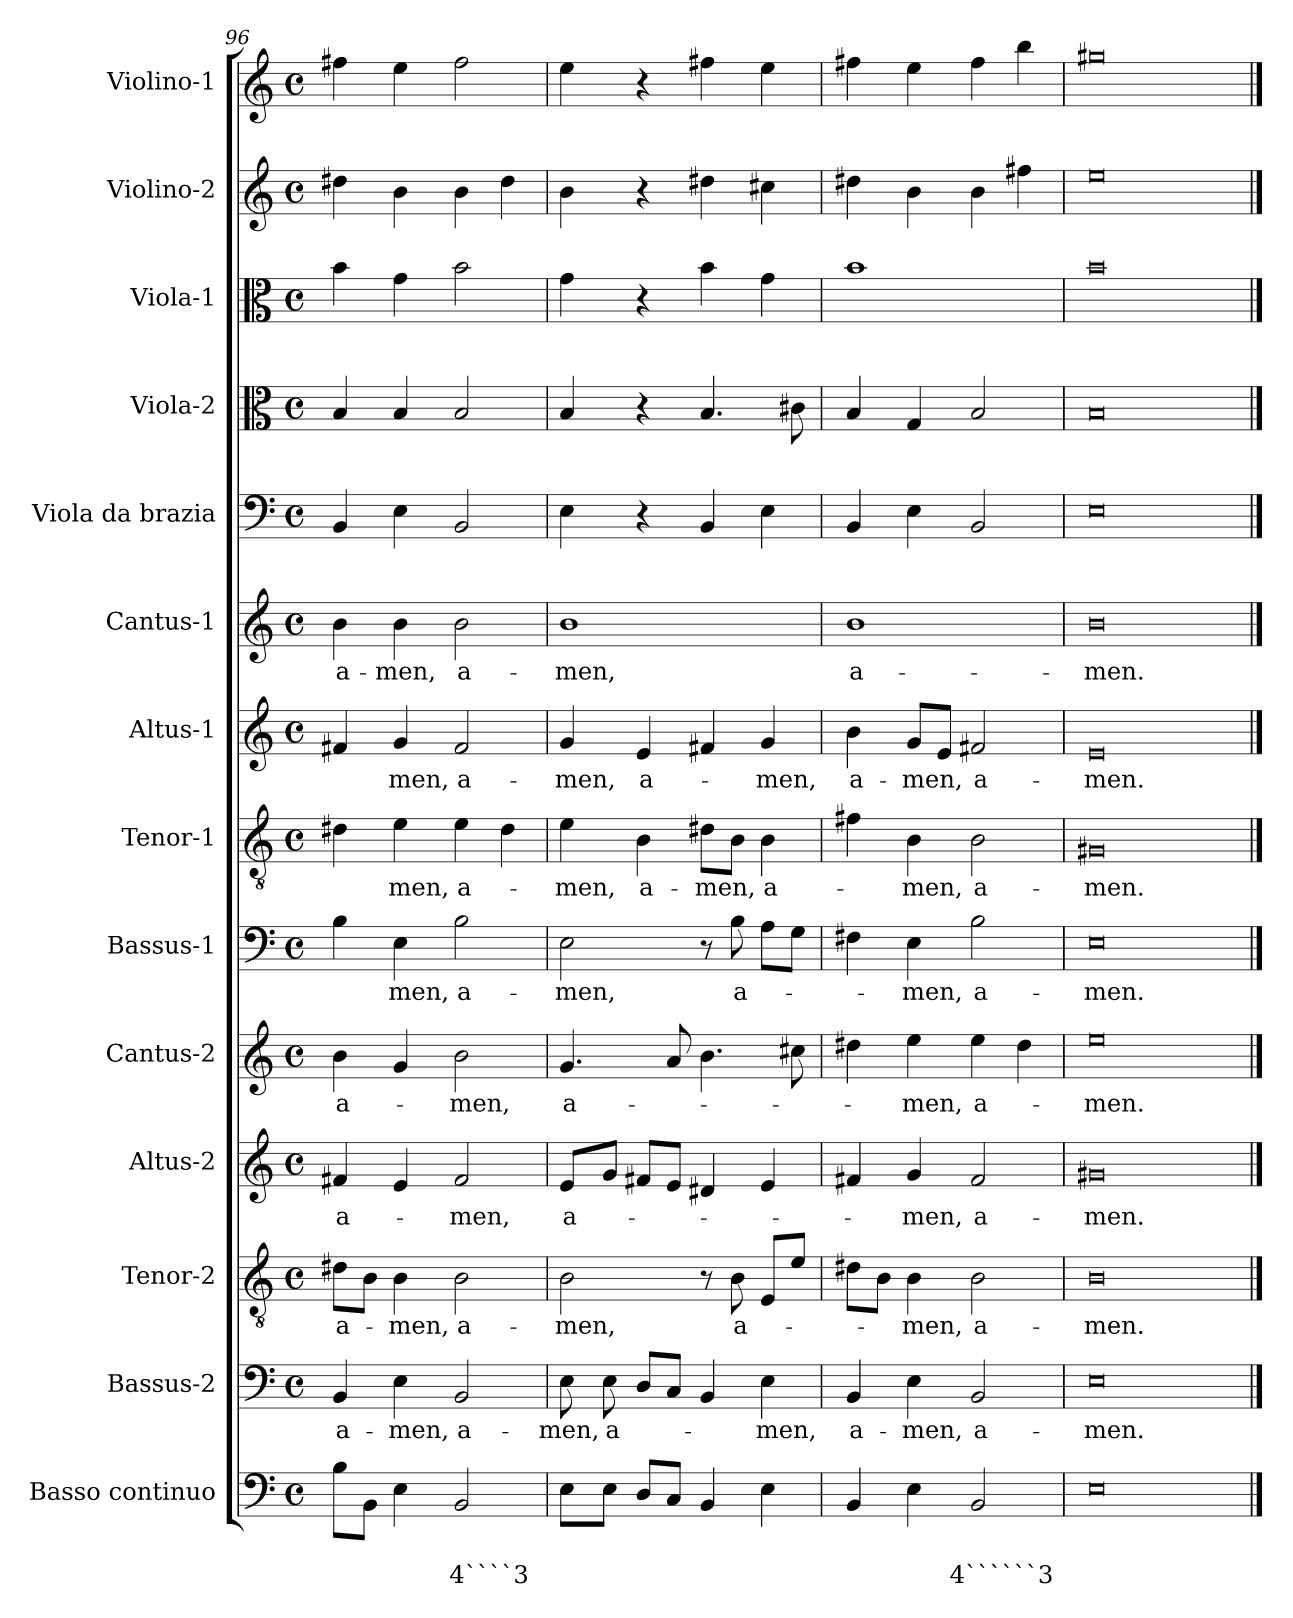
**kern	**text	**text	**kern	**text	**kern	**text	**kern	**text	**kern	**text	**kern	**text	**kern	**text	**kern	**text	**kern	**text	**kern	**kern	**kern	**kern	**kern
*part14	*part14	*part14	*part13	*part13	*part12	*part12	*part11	*part11	*part10	*part10	*part9	*part9	*part8	*part8	*part7	*part7	*part6	*part6	*part5	*part4	*part3	*part2	*part1
*staff14	*staff14	*staff14	*staff13	*staff13	*staff12	*staff12	*staff11	*staff11	*staff10	*staff10	*staff9	*staff9	*staff8	*staff8	*staff7	*staff7	*staff6	*staff6	*staff5	*staff4	*staff3	*staff2	*staff1
*I"Basso continuo	*	*	*I"Bassus-2	*	*I"Tenor-2	*	*I"Altus-2	*	*I"Cantus-2	*	*I"Bassus-1	*	*I"Tenor-1	*	*I"Altus-1	*	*I"Cantus-1	*	*I"Viola  da brazia	*I"Viola-2	*I"Viola-1	*I"Violino-2	*I"Violino-1
*I'BC	*	*	*I'B2	*	*I'T2	*	*I'A-2	*	*I'C2	*	*I'B1	*	*I'T1	*	*I'A1	*	*I'C1	*	*	*I'Va-2	*I'Va-1	*I'Vi-2	*I'Vi-1
*clefF4	*	*	*clefF4	*	*clefGv2	*	*clefG2	*	*clefG2	*	*clefF4	*	*clefGv2	*	*clefG2	*	*clefG2	*	*clefF4	*clefC3	*clefC3	*clefG2	*clefG2
*k[]	*	*	*k[]	*	*k[]	*	*k[]	*	*k[]	*	*k[]	*	*k[]	*	*k[]	*	*k[]	*	*k[]	*k[]	*k[]	*k[]	*k[]
*C:	*	*	*C:	*	*C:	*	*C:	*	*C:	*	*C:	*	*C:	*	*C:	*	*C:	*	*C:	*C:	*C:	*C:	*C:
*M4/4	*	*	*M4/4	*	*M4/4	*	*M4/4	*	*M4/4	*	*M4/4	*	*M4/4	*	*M4/4	*	*M4/4	*	*M4/4	*M4/4	*M4/4	*M4/4	*M4/4
*met(c)	*	*	*met(c)	*	*met(c)	*	*met(c)	*	*met(c)	*	*met(c)	*	*met(c)	*	*met(c)	*	*met(c)	*	*met(c)	*met(c)	*met(c)	*met(c)	*met(c)
=96	=96	=96	=96	=96	=96	=96	=96	=96	=96	=96	=96	=96	=96	=96	=96	=96	=96	=96	=96	=96	=96	=96	=96
!	!	!	!	!LO:LY:b	!	!LO:LY:b	!	!LO:LY:b	!	!LO:LY:b	!	!	!	!	!	!	!	!LO:LY:b	!	!	!	!	!
8B\L	.	.	4BB/	a-	8d#X\L	a-	4f#X/	a-	4b\	a-	4B\	.	4d#X\	.	4f#X/	.	4b\	a-	4BB/	4B/	4b\	4dd#X\	4ff#X\
8BB\J	.	.	.	.	8B\J	.	.	.	.	.	.	.	.	.	.	.	.	.	.	.	.	.	.
!	!	!	!	!LO:LY:b	!	!LO:LY:b	!	!	!	!	!	!LO:LY:b	!	!LO:LY:b	!	!LO:LY:b	!	!LO:LY:b	!	!	!	!	!
4E\	.	.	4E\	-men,	4B\	-men,	4e/	.	4g/	.	4E\	-men,	4e\	-men,	4g/	-men,	4b\	-men,	4E\	4B/	4g\	4b\	4ee\
!	!	!LO:LY:b	!	!LO:LY:b	!	!LO:LY:b	!	!LO:LY:b	!	!LO:LY:b	!	!LO:LY:b	!	!LO:LY:b	!	!LO:LY:b	!	!LO:LY:b	!	!	!	!	!
2BB/	.	4````3	2BB/	a-	2B\	a-	2f#/	-men,	2b\	-men,	2B\	a-	4e\	a-	2f#/	a-	2b\	a-	2BB/	2B/	2b\	4b\	2ff#\
.	.	.	.	.	.	.	.	.	.	.	.	.	4d#\	.	.	.	.	.	.	.	.	4dd#\	.
=97	=97	=97	=97	=97	=97	=97	=97	=97	=97	=97	=97	=97	=97	=97	=97	=97	=97	=97	=97	=97	=97	=97	=97
!	!	!	!	!LO:LY:b	!	!LO:LY:b	!	!LO:LY:b	!	!LO:LY:b	!	!LO:LY:b	!	!LO:LY:b	!	!LO:LY:b	!	!LO:LY:b	!	!	!	!	!
8E\L	.	.	8E\	-men,	2B\	-men,	8e/L	a-	4.g/	a-	2E\	-men,	4e\	-men,	4g/	-men,	1b	-men,	4E\	4B/	4g\	4b\	4ee\
!	!	!	!	!LO:LY:b	!	!	!	!	!	!	!	!	!	!	!	!	!	!	!	!	!	!	!
8E\J	.	.	8E\	a-	.	.	8g/J	.	.	.	.	.	.	.	.	.	.	.	.	.	.	.	.
!	!	!	!	!	!	!	!	!	!	!	!	!	!	!LO:LY:b	!	!LO:LY:b	!	!	!	!	!	!	!
8D/L	.	.	8D/L	.	.	.	8f#X/L	.	.	.	.	.	4B\	a-	4e/	a-	.	.	4r	4r	4r	4r	4r
8C/J	.	.	8C/J	.	.	.	8e/J	.	8a/	.	.	.	.	.	.	.	.	.	.	.	.	.	.
!	!	!	!	!	!	!	!	!	!	!	!	!	!	!LO:LY:b	!	!	!	!	!	!	!	!	!
4BB/	.	.	4BB/	.	8r	.	4d#X/	.	4.b\	.	8r	.	8d#X\L	-men,	4f#X/	.	.	.	4BB/	4.B/	4b\	4dd#X\	4ff#X\
!	!	!	!	!	!	!LO:LY:b	!	!	!	!	!	!LO:LY:b	!	!	!	!	!	!	!	!	!	!	!
.	.	.	.	.	8B\	a-	.	.	.	.	8B\	a-	8B\J	.	.	.	.	.	.	.	.	.	.
!	!	!	!	!LO:LY:b	!	!	!	!	!	!	!	!	!	!LO:LY:b	!	!LO:LY:b	!	!	!	!	!	!	!
4E\	.	.	4E\	-men,	8E/L	.	4e/	.	.	.	8A\L	.	4B\	a-	4g/	-men,	.	.	4E\	.	4g\	4cc#X\	4ee\
.	.	.	.	.	8e/J	.	.	.	8cc#X\	.	8G\J	.	.	.	.	.	.	.	.	8c#X\	.	.	.
=98	=98	=98	=98	=98	=98	=98	=98	=98	=98	=98	=98	=98	=98	=98	=98	=98	=98	=98	=98	=98	=98	=98	=98
!	!	!	!	!LO:LY:b	!	!	!	!	!	!	!	!	!	!	!	!LO:LY:b	!	!LO:LY:b	!	!	!	!	!
4BB/	.	.	4BB/	a-	8d#X\L	.	4f#X/	.	4dd#X\	.	4F#X\	.	4f#X\	.	4b\	a-	1b	a-	4BB/	4B/	1b	4dd#X\	4ff#X\
.	.	.	.	.	8B\J	.	.	.	.	.	.	.	.	.	.	.	.	.	.	.	.	.	.
!	!	!	!	!LO:LY:b	!	!LO:LY:b	!	!LO:LY:b	!	!LO:LY:b	!	!LO:LY:b	!	!LO:LY:b	!	!LO:LY:b	!	!	!	!	!	!	!
4E\	.	.	4E\	-men,	4B\	-men,	4g/	-men,	4ee\	-men,	4E\	-men,	4B\	-men,	8g/L	-men,	.	.	4E\	4G/	.	4b\	4ee\
.	.	.	.	.	.	.	.	.	.	.	.	.	.	.	8e/J	.	.	.	.	.	.	.	.
!	!	!LO:LY:b	!	!LO:LY:b	!	!LO:LY:b	!	!LO:LY:b	!	!LO:LY:b	!	!LO:LY:b	!	!LO:LY:b	!	!LO:LY:b	!	!	!	!	!	!	!
2BB/	.	4``````3	2BB/	a-	2B\	a-	2f#/	a-	4ee\	a-	2B\	a-	2B\	a-	2f#X/	a-	.	.	2BB/	2B/	.	4b\	4ff#\
.	.	.	.	.	.	.	.	.	4dd#\	.	.	.	.	.	.	.	.	.	.	.	.	4ff#X\	4bb\
=99	=99	=99	=99	=99	=99	=99	=99	=99	=99	=99	=99	=99	=99	=99	=99	=99	=99	=99	=99	=99	=99	=99	=99
!	!	!	!	!LO:LY:b	!	!LO:LY:b	!	!LO:LY:b	!	!LO:LY:b	!	!LO:LY:b	!	!LO:LY:b	!	!LO:LY:b	!	!LO:LY:b	!	!	!	!	!
0E	.	.	0E	-men.	0B	-men.	0g#X	-men.	0ee	-men.	0E	-men.	0G#X	-men.	0e	-men.	0b	-men.	0E	0B	0b	0ee	0gg#X
==	==	==	==	==	==	==	==	==	==	==	==	==	==	==	==	==	==	==	==	==	==	==	==
*-	*-	*-	*-	*-	*-	*-	*-	*-	*-	*-	*-	*-	*-	*-	*-	*-	*-	*-	*-	*-	*-	*-	*-
